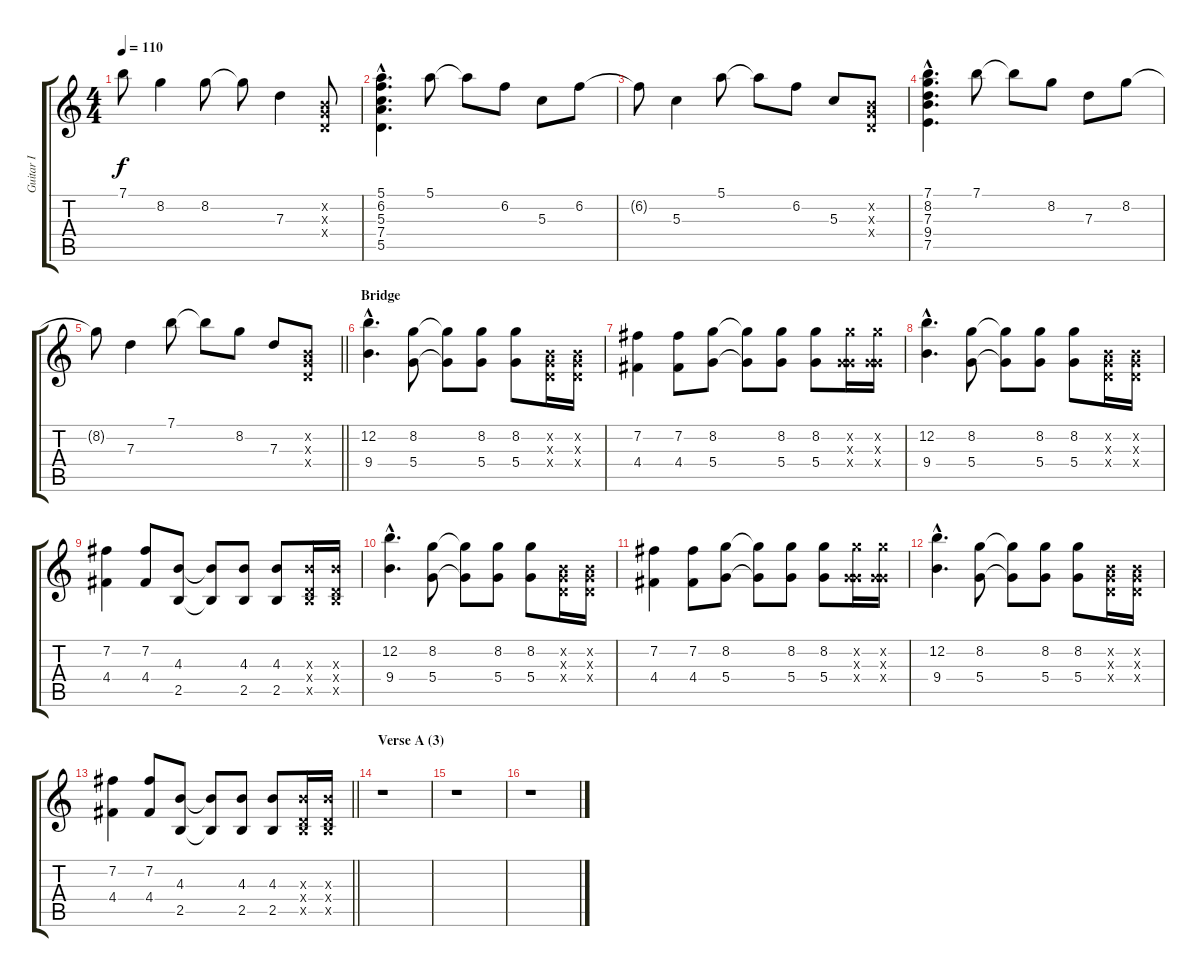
\track ("Guitar I" "Guitar I") {instrument electricguitarjazz}
\staff {score tabs}
\tuning (E4 B3 G3 D3 A2 E2) {hide}
\ts (4 4)
\tempo 110
\clef g2
\ks c
7.1{t}.8{dy f} 8.2.4 8.2.8 8.2{t}.8 7.3.4 (0.2{x} 0.3{x} 0.4{x}).8 |
(5.1{hac} 6.2{hac} 5.3{hac} 7.4{hac} 5.5{hac}).4{d} 5.1.8 5.1{t}.8 6.2.8 5.3.8 6.2.8 |
6.2{t}.8 5.3.4 5.1.8 5.1{t}.8 6.2.8 5.3.8 (0.2{x} 0.3{x} 0.4{x}).8 |
(7.1{hac} 8.2{hac} 7.3{hac} 9.4{hac} 7.5{hac}).4{d} 7.1.8 7.1{t}.8 8.2.8 7.3.8 8.2.8 |
\barLineRight lightlight
8.2{t}.8 7.3.4 7.1.8 7.1{t}.8 8.2.8 7.3.8 (0.2{x} 0.3{x} 0.4{x}).8 |
\section ("" "Bridge")
(12.2{hac} 9.4{hac}).4{d instrument distortionguitar} (8.2 5.4).8 (8.2{t} 5.4{t}).8 (8.2 5.4).8 (8.2 5.4).8 (0.2{x} 0.3{x} 0.4{x}).16 (0.2{x} 0.3{x} 0.4{x}).16 |
(7.2 4.4).4 (7.2 4.4).8 (8.2 5.4).8 (8.2{t} 5.4{t}).8 (8.2 5.4).8 (8.2 5.4).8 (8.2{x} 0.3{x} 5.4{x}).16 (8.2{x} 0.3{x} 5.4{x}).16 |
(12.2{hac} 9.4{hac}).4{d} (8.2 5.4).8 (8.2{t} 5.4{t}).8 (8.2 5.4).8 (8.2 5.4).8 (0.2{x} 0.3{x} 0.4{x}).16 (0.2{x} 0.3{x} 0.4{x}).16 |
(7.2 4.4).4 (7.2 4.4).8 (4.3 2.5).8 (4.3{t} 2.5{t}).8 (4.3 2.5).8 (4.3 2.5).8 (4.3{x} 0.4{x} 2.5{x}).16 (4.3{x} 0.4{x} 2.5{x}).16 |
(12.2{hac} 9.4{hac}).4{d} (8.2 5.4).8 (8.2{t} 5.4{t}).8 (8.2 5.4).8 (8.2 5.4).8 (0.2{x} 0.3{x} 0.4{x}).16 (0.2{x} 0.3{x} 0.4{x}).16 |
(7.2 4.4).4 (7.2 4.4).8 (8.2 5.4).8 (8.2{t} 5.4{t}).8 (8.2 5.4).8 (8.2 5.4).8 (8.2{x} 0.3{x} 5.4{x}).16 (8.2{x} 0.3{x} 5.4{x}).16 |
(12.2{hac} 9.4{hac}).4{d} (8.2 5.4).8 (8.2{t} 5.4{t}).8 (8.2 5.4).8 (8.2 5.4).8 (0.2{x} 0.3{x} 0.4{x}).16 (0.2{x} 0.3{x} 0.4{x}).16 |
\barLineRight lightlight
(7.2 4.4).4 (7.2 4.4).8 (4.3 2.5).8 (4.3{t} 2.5{t}).8 (4.3 2.5).8 (4.3 2.5).8 (4.3{x} 0.4{x} 2.5{x}).16 (4.3{x} 0.4{x} 2.5{x}).16 |
\section ("" "Verse A (3)")
r.1 |
r.1 |
r.1
